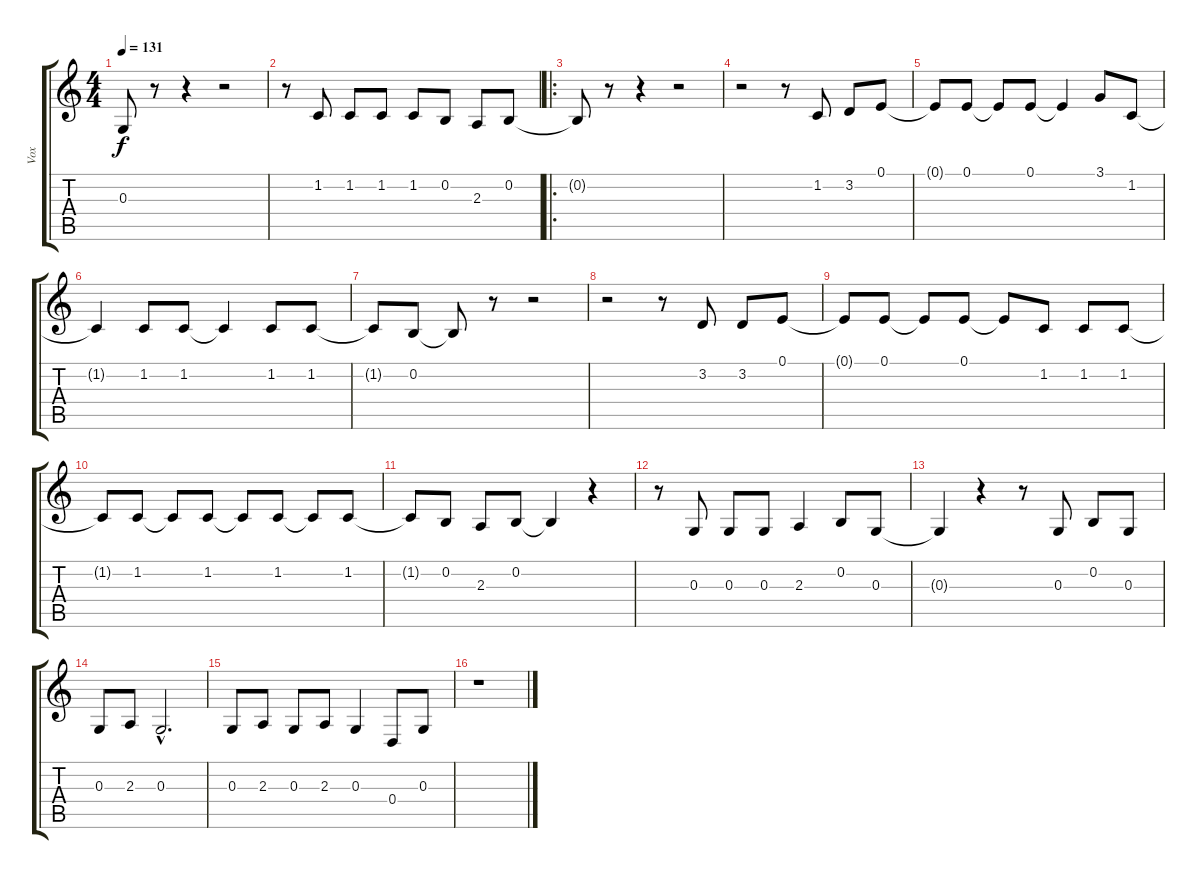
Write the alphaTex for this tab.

\track ("Vox" "Vox") {instrument bassoon}
\staff {score tabs}
\tuning (E4 B3 G3 D3 A2 E2) {hide}
\ts (4 4)
\tempo 131
\clef g2
\ks c
0.3{t}.8{dy f} r.8 r.4 r.2 |
r.8 1.2.8 1.2.8 1.2.8 1.2.8 0.2.8 2.3.8 0.2.8 |
\ro
0.2{t}.8 r.8 r.4 r.2 |
r.2 r.8 1.2.8 3.2.8 0.1.8 |
0.1{t}.8 0.1.8 0.1{t}.8 0.1.8 0.1{t}.4 3.1.8 1.2.8 |
1.2{t}.4 1.2.8 1.2.8 1.2{t}.4 1.2.8 1.2.8 |
1.2{t}.8 0.2.8 0.2{t}.8 r.8 r.2 |
r.2 r.8 3.2.8 3.2.8 0.1.8 |
0.1{t}.8 0.1.8 0.1{t}.8 0.1.8 0.1{t}.8 1.2.8 1.2.8 1.2.8 |
1.2{t}.8 1.2.8 1.2{t}.8 1.2.8 1.2{t}.8 1.2.8 1.2{t}.8 1.2.8 |
1.2{t}.8 0.2.8 2.3.8 0.2.8 0.2{t}.4 r.4 |
r.8 0.3.8 0.3.8 0.3.8 2.3.4 0.2.8 0.3.8 |
0.3{t}.4 r.4 r.8 0.3.8 0.2.8 0.3.8 |
0.3.8 2.3.8 0.3{hac}.2{d} |
0.3.8 2.3.8 0.3.8 2.3.8 0.3.4 0.4.8 0.3.8 |
r.1
